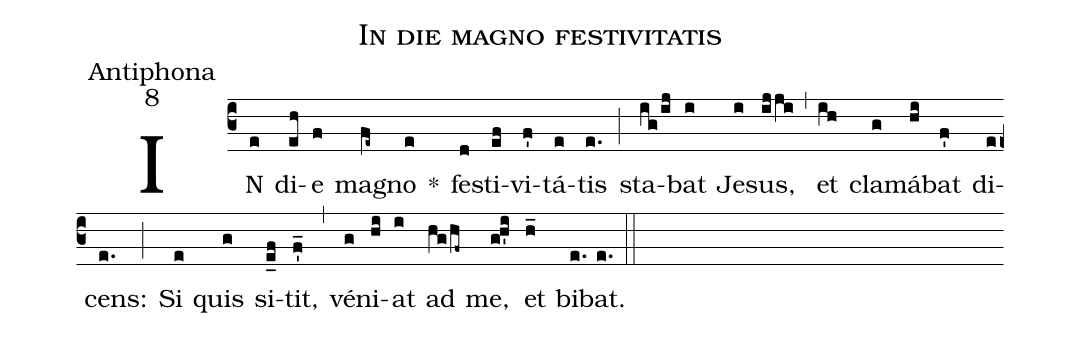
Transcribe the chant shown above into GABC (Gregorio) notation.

name:In die magno festivitatis;
office-part:Antiphona;
mode:8;
%%
(c3) IN(e) di(eh)e(f) ma(fe~)gno(e) *() fe(d)sti(ef)vi(f')tá(e)tis(e.) (;) sta(ig/ij)bat(i) Je(i)sus,(ijji) (,) et(ih) cla(g)má(hi)bat(f') di(e)cens:(e.) (;) Si(e) quis(g) si(e_f)tit,(f'_) (,) vé(g)ni(hi)at(i) ad(hg/hf~) me,(g!h'i) et(h_) bi(e.)bat.(e.) (::)
